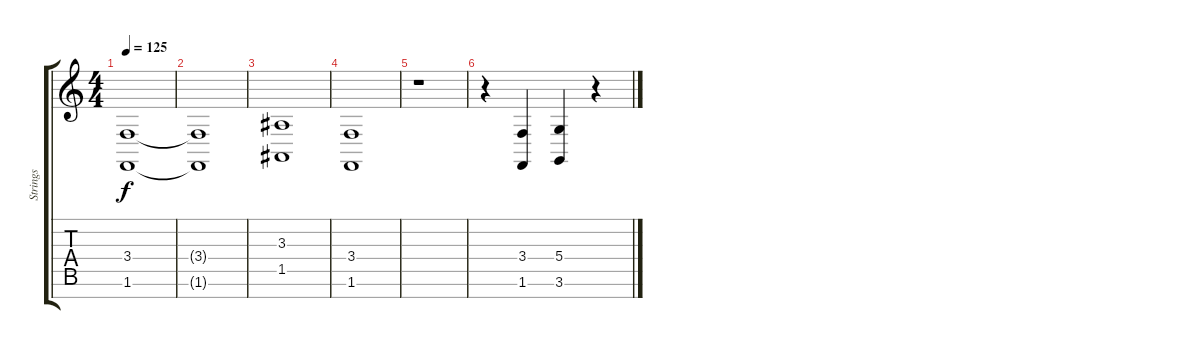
\track ("Strings" "Strings") {instrument stringensemble1}
\staff {score tabs}
\tuning (E4 B3 G3 D3 A2 E2 B1) {hide}
\ts (4 4)
\tempo 125
\clef g2
\ks c
(3.4 1.6).1{dy f} |
(3.4{t} 1.6{t}).1 |
(3.3 1.5).1 |
(3.4 1.6).1 |
r.1 |
r.4 (3.4 1.6).4 (5.4 3.6).4 r.4
